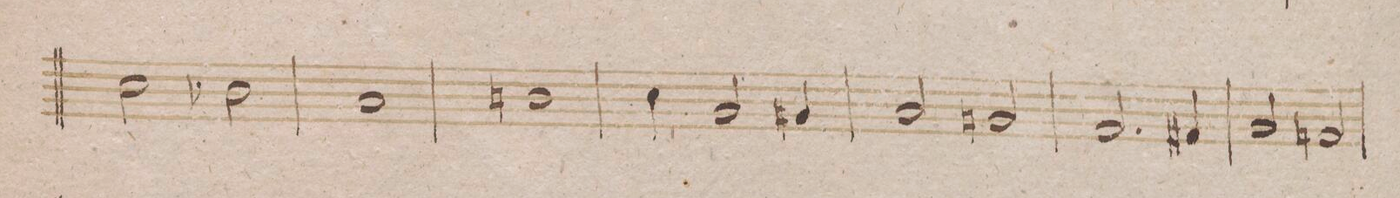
**kern	**dynam
*I"Oboe 2do	*
*clefG2	*
*k[b-]	*
*met(c)	*
*M4/4	*
2cc\	.
2b-X\	.
=189	=189
1a	.
=190	=190
1bn	.
=191	=191
4cc\	.
2g/	.
4g#X/	.
=192	=192
2a/	.
2gn/	.
=193	=193
2.f/	.
4f#X/	.
=194	=194
2g/	.
2fn/	.
=195	=195
*-	*-
